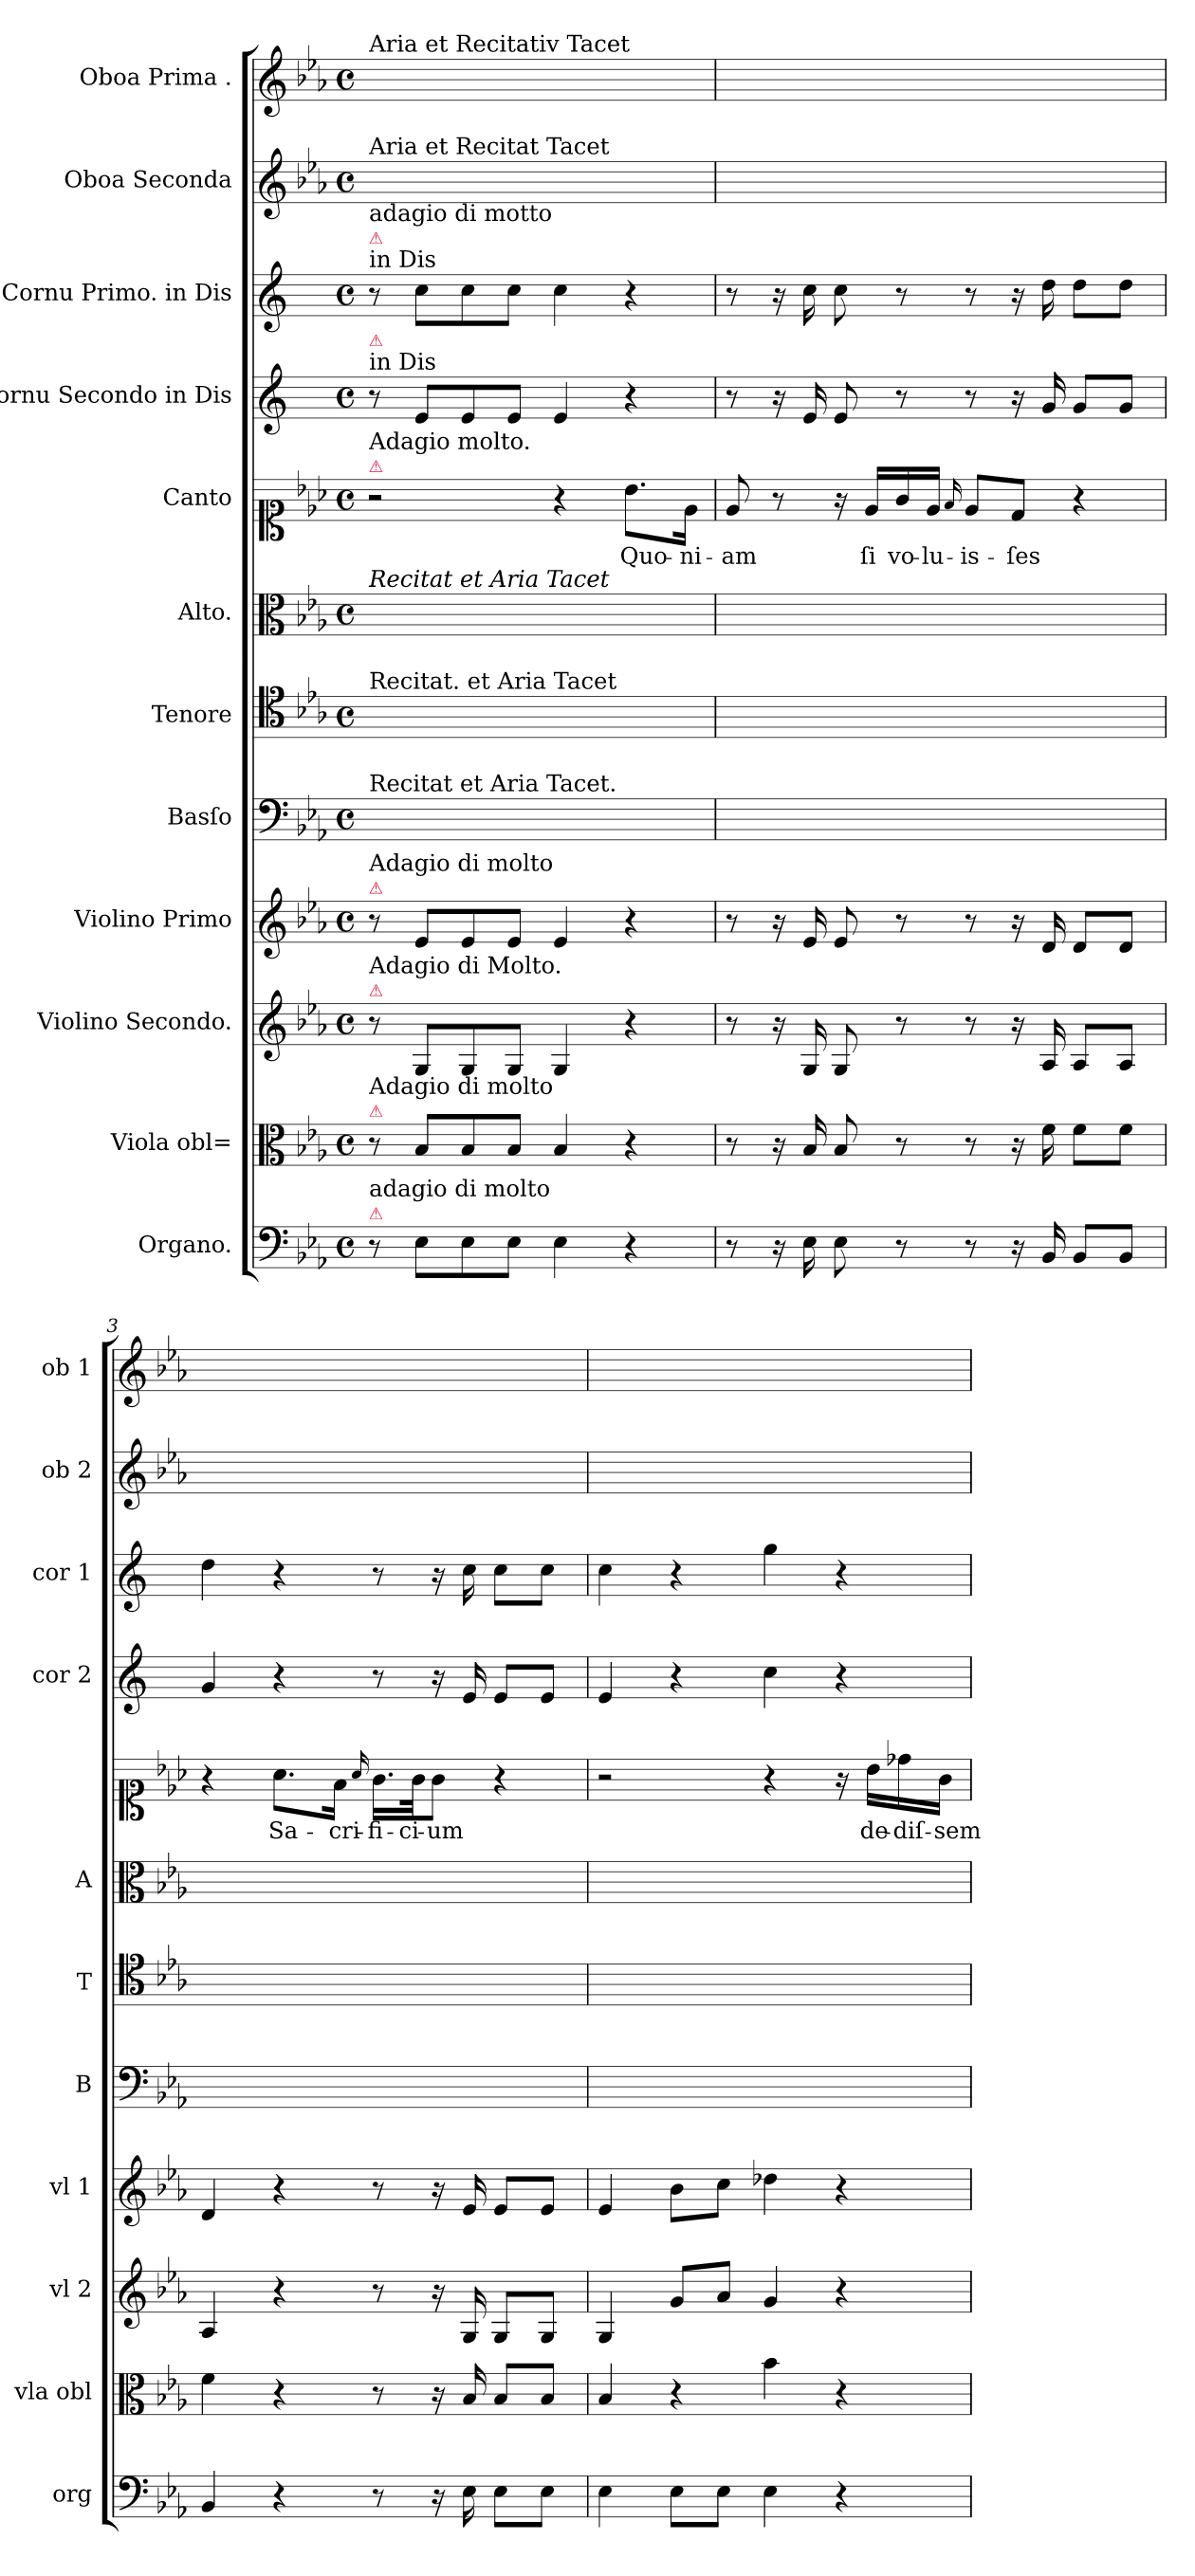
**kern	**kern	**kern	**kern	**kern	**kern	**kern	**kern	**text	**kern	**kern	**kern	**kern
*part12	*part11	*part10	*part9	*part8	*part7	*part6	*part5	*part5	*part4	*part3	*part2	*part1
*staff12	*staff11	*staff10	*staff9	*staff8	*staff7	*staff6	*staff5	*staff5	*staff4	*staff3	*staff2	*staff1
*I"Organo.	*I"Viola obl=	*I"Violino Secondo.	*I"Violino Primo	*I"Basſo	*I"Tenore	*I"Alto.	*I"Canto	*	*I"Cornu Secondo in Dis	*I"Cornu Primo. in Dis	*I"Oboa Seconda	*I"Oboa Prima .
*I'org	*I'vla obl	*I'vl 2	*I'vl 1	*I'B	*I'T	*I'A	*	*	*I'cor 2	*I'cor 1	*I'ob 2	*I'ob 1
*clefF4	*clefC3	*clefG2	*clefG2	*clefF4	*clefC4	*clefC3	*clefC1	*	*clefG2	*clefG2	*clefG2	*clefG2
*	*	*	*	*	*	*	*	*	*ITrd5c9	*ITrd5c9	*	*
*k[b-e-a-]	*k[b-e-a-]	*k[b-e-a-]	*k[b-e-a-]	*k[b-e-a-]	*k[b-e-a-]	*k[b-e-a-]	*k[b-e-a-]	*	*k[b-e-a-]	*k[b-e-a-]	*k[b-e-a-]	*k[b-e-a-]
*E-:	*E-:	*E-:	*E-:	*E-:	*E-:	*E-:	*E-:	*	*E-:	*E-:	*E-:	*E-:
*M4/4	*M4/4	*M4/4	*M4/4	*M4/4	*M4/4	*M4/4	*M4/4	*	*M4/4	*M4/4	*M4/4	*M4/4
*met(c)	*met(c)	*met(c)	*met(c)	*met(c)	*met(c)	*met(c)	*met(c)	*	*met(c)	*met(c)	*met(c)	*met(c)
=1	=1	=1	=1	=1	=1	=1	=1	=1	=1	=1	=1	=1
!	!	!	!	!	!	!	!	!	!	!	!	!LO:TX:a:t=Aria et Recitativ Tacet
!	!	!	!	!	!	!	!	!	!	!	!LO:TX:a:t=Aria et Recitat Tacet	!
!	!	!	!	!	!	!	!	!	!	!LO:TX:a:t=in Dis	!	!
!	!	!	!	!	!	!	!	!	!	!LO:TX:a:color=crimson:t=⚠	!	!
!	!	!	!	!	!	!	!	!	!	!LO:TX:a:t=adagio di motto	!	!
!	!	!	!	!	!	!	!	!	!LO:TX:a:t=in Dis	!	!	!
!	!	!	!	!	!	!	!	!	!LO:TX:a:color=crimson:t=⚠	!	!	!
!	!	!	!	!	!	!	!LO:TX:a:color=crimson:t=⚠	!	!	!	!	!
!	!	!	!	!	!	!	!LO:TX:a:t=Adagio molto.	!	!	!	!	!
!	!	!	!	!	!	!LO:TX:a:i:t=Recitat et Aria Tacet	!	!	!	!	!	!
!	!	!	!	!	!LO:TX:a:t=Recitat. et Aria Tacet	!	!	!	!	!	!	!
!	!	!	!	!LO:TX:a:t=Recitat et Aria Tacet.	!	!	!	!	!	!	!	!
!	!	!	!LO:TX:a:color=crimson:t=⚠	!	!	!	!	!	!	!	!	!
!	!	!	!LO:TX:a:t=Adagio di molto	!	!	!	!	!	!	!	!	!
!	!	!LO:TX:a:color=crimson:t=⚠	!	!	!	!	!	!	!	!	!	!
!	!	!LO:TX:a:t=Adagio di Molto.	!	!	!	!	!	!	!	!	!	!
!	!LO:TX:a:color=crimson:t=⚠	!	!	!	!	!	!	!	!	!	!	!
!	!LO:TX:a:t=Adagio di molto	!	!	!	!	!	!	!	!	!	!	!
!LO:TX:a:color=crimson:t=⚠	!	!	!	!	!	!	!	!	!	!	!	!
!LO:TX:a:t=adagio di molto	!	!	!	!	!	!	!	!	!	!	!	!
8r	8r	8r	8r	1ryy	1ryy	1ryy	2r	.	8r	8r	1ryy	1ryy
8E-\L	8B-/L	8G/L	8e-/L	.	.	.	.	.	8G/L	8e-\L	.	.
8E-\	8B-/	8G/	8e-/	.	.	.	.	.	8G/	8e-\	.	.
8E-\J	8B-/J	8G/J	8e-/J	.	.	.	.	.	8G/J	8e-\J	.	.
4E-\	4B-/	4G/	4e-/	.	.	.	4r	.	4G/	4e-\	.	.
4r	4r	4r	4r	.	.	.	8.b-\L	Quo-	4r	4r	.	.
.	.	.	.	.	.	.	16e-\Jk	-ni-	.	.	.	.
=2	=2	=2	=2	=2	=2	=2	=2	=2	=2	=2	=2	=2
8r	8r	8r	8r	1ryy	1ryy	1ryy	8e-/	-am	8r	8r	1ryy	1ryy
16r	16r	16r	16r	.	.	.	8r	.	16r	16r	.	.
16E-\	16B-/	16G/	16e-/	.	.	.	.	.	16G/	16e-\	.	.
8E-\	8B-/	8G/	8e-/	.	.	.	16r	.	8G/	8e-\	.	.
.	.	.	.	.	.	.	16e-/LL	ſi	.	.	.	.
8r	8r	8r	8r	.	.	.	16g/	vo-	8r	8r	.	.
.	.	.	.	.	.	.	16e-/JJ	-lu-	.	.	.	.
.	.	.	.	.	.	.	16qqf/	.	.	.	.	.
8r	8r	8r	8r	.	.	.	8e-/L	-is-	8r	8r	.	.
16r	16r	16r	16r	.	.	.	8d/J	-ſes	16r	16r	.	.
16BB-/	16f\	16A-/	16d/	.	.	.	.	.	16B-/	16f\	.	.
8BB-/L	8f\L	8A-/L	8d/L	.	.	.	4r	.	8B-/L	8f\L	.	.
8BB-/J	8f\J	8A-/J	8d/J	.	.	.	.	.	8B-/J	8f\J	.	.
=3	=3	=3	=3	=3	=3	=3	=3	=3	=3	=3	=3	=3
4BB-/	4f\	4A-/	4d/	1ryy	1ryy	1ryy	4r	.	4B-/	4f\	1ryy	1ryy
4r	4r	4r	4r	.	.	.	8.a-\L	Sa-	4r	4r	.	.
.	.	.	.	.	.	.	16f\Jk	-cri-	.	.	.	.
.	.	.	.	.	.	.	16qqa-/	.	.	.	.	.
8r	8r	8r	8r	.	.	.	16.g\LL	-fi-	8r	8r	.	.
.	.	.	.	.	.	.	32g\Jk	-ci-	.	.	.	.
16r	16r	16r	16r	.	.	.	8g\J	-um	16r	16r	.	.
16E-\	16B-/	16G/	16e-/	.	.	.	.	.	16G/	16e-\	.	.
8E-\L	8B-/L	8G/L	8e-/L	.	.	.	4r	.	8G/L	8e-\L	.	.
8E-\J	8B-/J	8G/J	8e-/J	.	.	.	.	.	8G/J	8e-\J	.	.
=4	=4	=4	=4	=4	=4	=4	=4	=4	=4	=4	=4	=4
4E-\	4B-/	4G/	4e-/	1ryy	1ryy	1ryy	2r	.	4G/	4e-\	1ryy	1ryy
8E-\L	4r	8g/L	8b-\L	.	.	.	.	.	4r	4r	.	.
8E-\J	.	8a-/J	8cc\J	.	.	.	.	.	.	.	.	.
4E-\	4b-\	4g/	4dd-X\	.	.	.	4r	.	4e-\	4b-\	.	.
4r	4r	4r	4r	.	.	.	16r	.	4r	4r	.	.
.	.	.	.	.	.	.	16b-\LL	de-	.	.	.	.
.	.	.	.	.	.	.	16dd-X\	-diſ-	.	.	.	.
.	.	.	.	.	.	.	16g\JJ	-sem	.	.	.	.
=	=	=	=	=	=	=	=	=	=	=	=	=
*-	*-	*-	*-	*-	*-	*-	*-	*-	*-	*-	*-	*-
